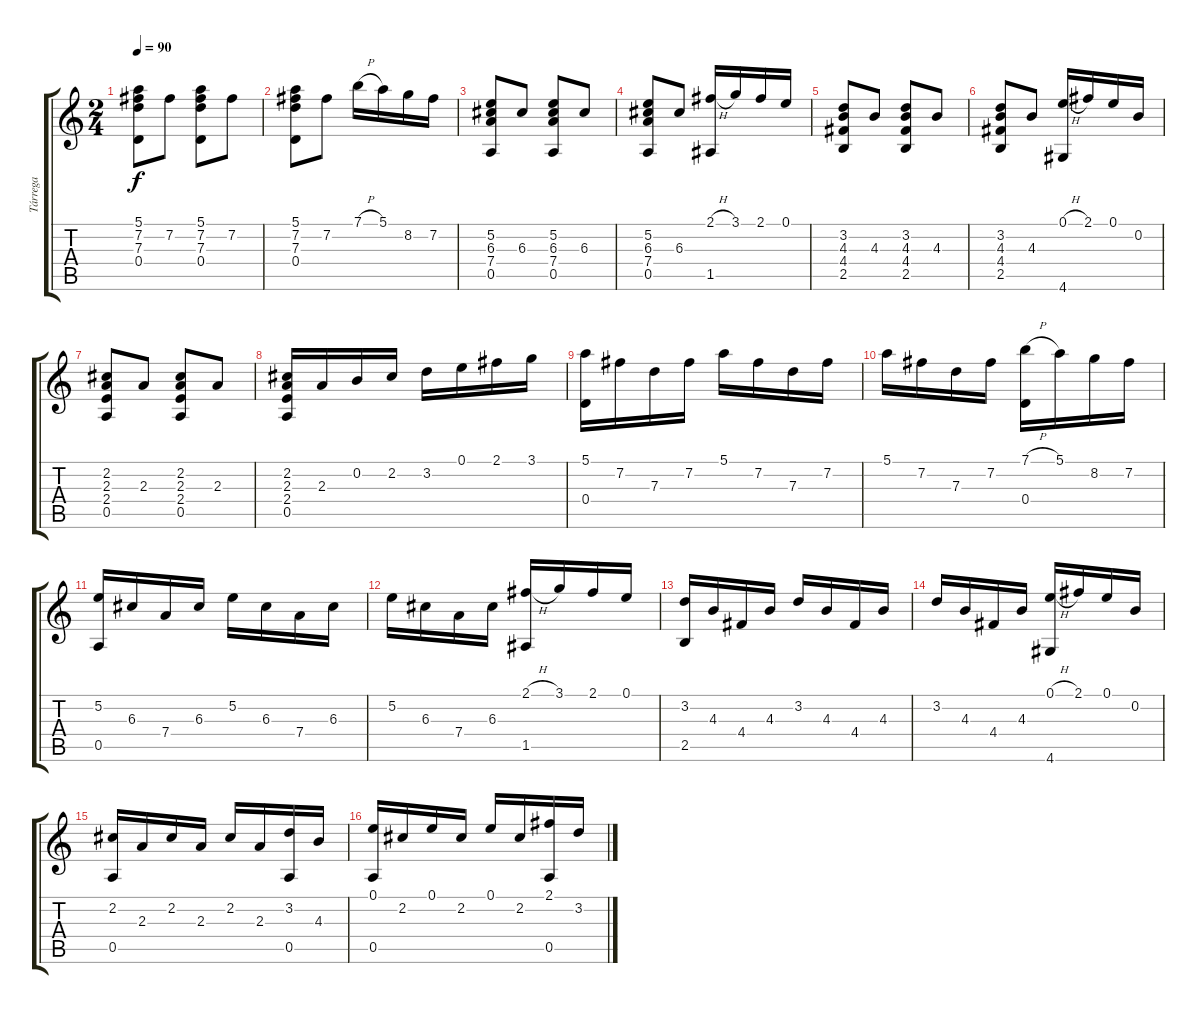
\track ("Tárrega" "Tárrega") {instrument acousticguitarsteel}
\staff {score tabs}
\tuning (E4 B3 G3 D3 A2 E2) {hide}
\ts (2 4)
\tempo 90
\clef g2
\ks c
(5.1 7.2 7.3 0.4).8{dy f} 7.2.8 (5.1 7.2 7.3 0.4).8 7.2.8 |
(5.1 7.2 7.3 0.4).8 7.2.8 7.1{h}.16 5.1.16 8.2.16 7.2.16 |
(5.2 6.3 7.4 0.5).8 6.3.8 (5.2 6.3 7.4 0.5).8 6.3.8 |
(5.2 6.3 7.4 0.5).8 6.3.8 (2.1{h} 1.5).16 3.1.16 2.1.16 0.1.16 |
(3.2 4.3 4.4 2.5).8 4.3.8 (3.2 4.3 4.4 2.5).8 4.3.8 |
(3.2 4.3 4.4 2.5).8 4.3.8 (0.1{h} 4.6).16 2.1.16 0.1.16 0.2.16 |
(2.2 2.3 2.4 0.5).8 2.3.8 (2.2 2.3 2.4 0.5).8 2.3.8 |
(2.2 2.3 2.4 0.5).16 2.3.16 0.2.16 2.2.16 3.2.16 0.1.16 2.1.16 3.1.16 |
(5.1 0.4).16 7.2.16 7.3.16 7.2.16 5.1.16 7.2.16 7.3.16 7.2.16 |
5.1.16 7.2.16 7.3.16 7.2.16 (7.1{h} 0.4).16 5.1.16 8.2.16 7.2.16 |
(5.2 0.5).16 6.3.16 7.4.16 6.3.16 5.2.16 6.3.16 7.4.16 6.3.16 |
5.2.16 6.3.16 7.4.16 6.3.16 (2.1{h} 1.5).16 3.1.16 2.1.16 0.1.16 |
(3.2 2.5).16 4.3.16 4.4.16 4.3.16 3.2.16 4.3.16 4.4.16 4.3.16 |
3.2.16 4.3.16 4.4.16 4.3.16 (0.1{h} 4.6).16 2.1.16 0.1.16 0.2.16 |
(2.2 0.5).16 2.3.16 2.2.16 2.3.16 2.2.16 2.3.16 (3.2 0.5).16 4.3.16 |
(0.1 0.5).16 2.2.16 0.1.16 2.2.16 0.1.16 2.2.16 (2.1 0.5).16 3.2.16
